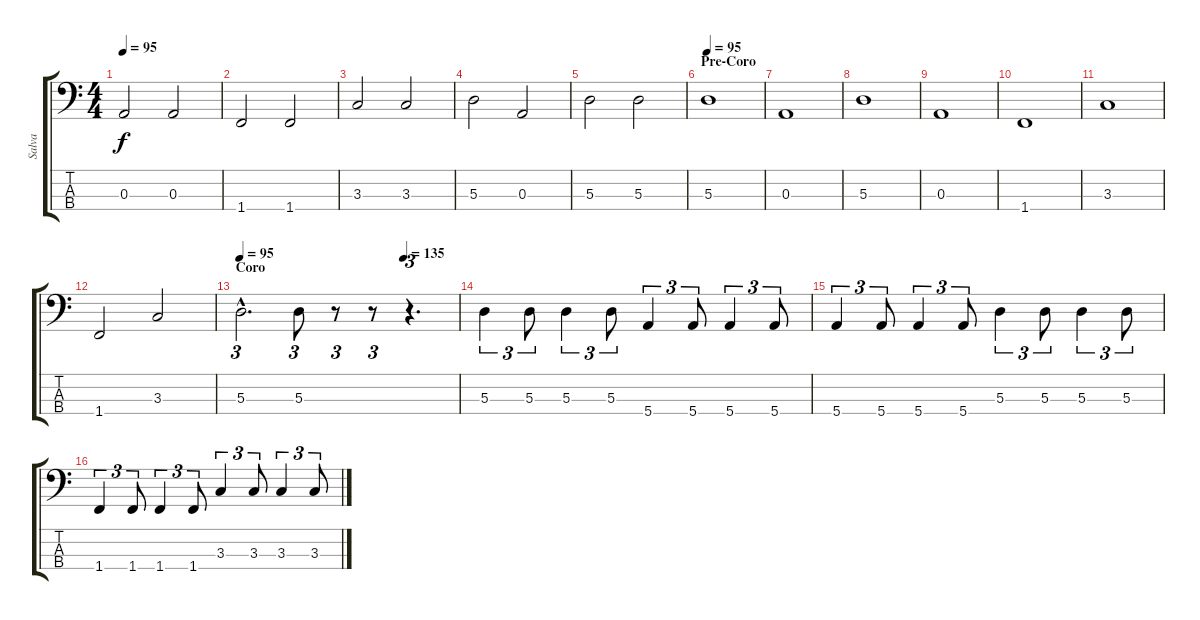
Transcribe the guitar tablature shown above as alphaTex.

\track ("Salva" "Salva") {instrument electricbassfinger}
\staff {score tabs}
\tuning (G2 D2 A1 E1) {hide}
\ts (4 4)
\tempo 95
\clef f4
\ks c
0.3.2{dy f} 0.3.2 |
1.4.2 1.4.2 |
3.3.2 3.3.2 |
5.3.2 0.3.2 |
5.3.2 5.3.2 |
\section ("" "Pre-Coro")
\tempo 95
5.3.1 |
0.3.1 |
5.3.1 |
0.3.1 |
1.4.1 |
3.3.1 |
1.4.2 3.3.2 |
\section ("" "Coro")
\tempo 95
\tempo (135 0.75)
5.3{hac}.2{d tu (3 2)} 5.3.8{tu (3 2)} r.8{tu (3 2)} r.8{tu (3 2)} r.4{d tu (3 2)} |
5.3.4{tu (3 2)} 5.3.8{tu (3 2)} 5.3.4{tu (3 2)} 5.3.8{tu (3 2)} 5.4.4{tu (3 2)} 5.4.8{tu (3 2)} 5.4.4{tu (3 2)} 5.4.8{tu (3 2)} |
5.4.4{tu (3 2)} 5.4.8{tu (3 2)} 5.4.4{tu (3 2)} 5.4.8{tu (3 2)} 5.3.4{tu (3 2)} 5.3.8{tu (3 2)} 5.3.4{tu (3 2)} 5.3.8{tu (3 2)} |
1.4.4{tu (3 2)} 1.4.8{tu (3 2)} 1.4.4{tu (3 2)} 1.4.8{tu (3 2)} 3.3.4{tu (3 2)} 3.3.8{tu (3 2)} 3.3.4{tu (3 2)} 3.3.8{tu (3 2)}
